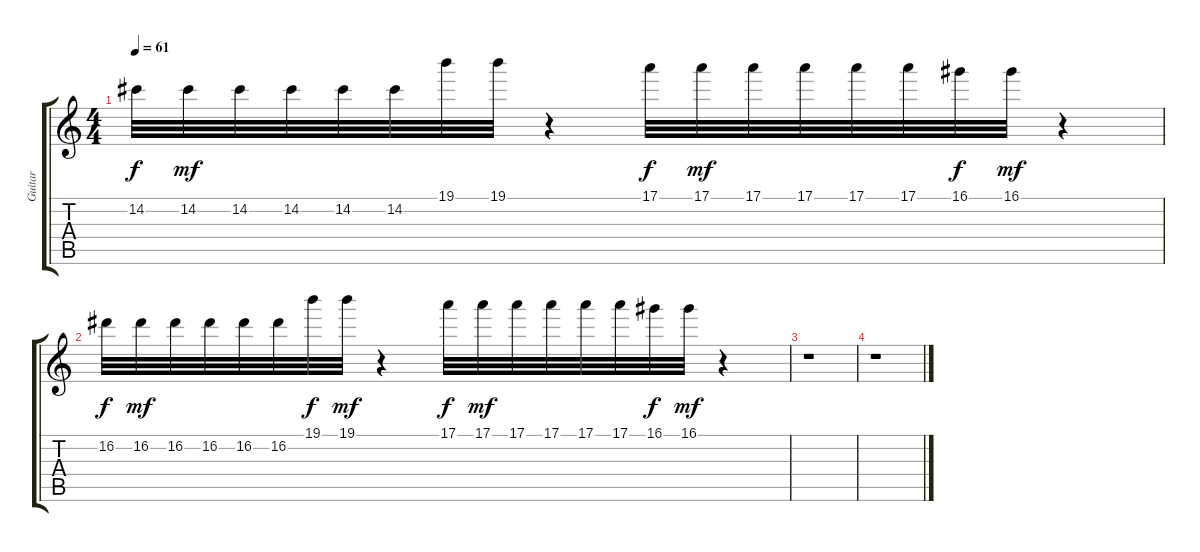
\track ("Guitar" "Guitar") {instrument electricguitarjazz}
\staff {score tabs}
\tuning (E4 B3 G3 D3 A2 E2) {hide}
\ts (4 4)
\tempo 61
\clef g2
\ks c
14.2.32{dy f} 14.2.32{dy mf} 14.2.32 14.2.32 14.2.32 14.2.32 19.1.32 19.1.32 r.4 17.1.32{dy f} 17.1.32{dy mf} 17.1.32 17.1.32 17.1.32 17.1.32 16.1.32{dy f} 16.1.32{dy mf} r.4 |
16.2.32{dy f} 16.2.32{dy mf} 16.2.32 16.2.32 16.2.32 16.2.32 19.1.32{dy f} 19.1.32{dy mf} r.4 17.1.32{dy f} 17.1.32{dy mf} 17.1.32 17.1.32 17.1.32 17.1.32 16.1.32{dy f} 16.1.32{dy mf} r.4 |
r.1 |
r.1
